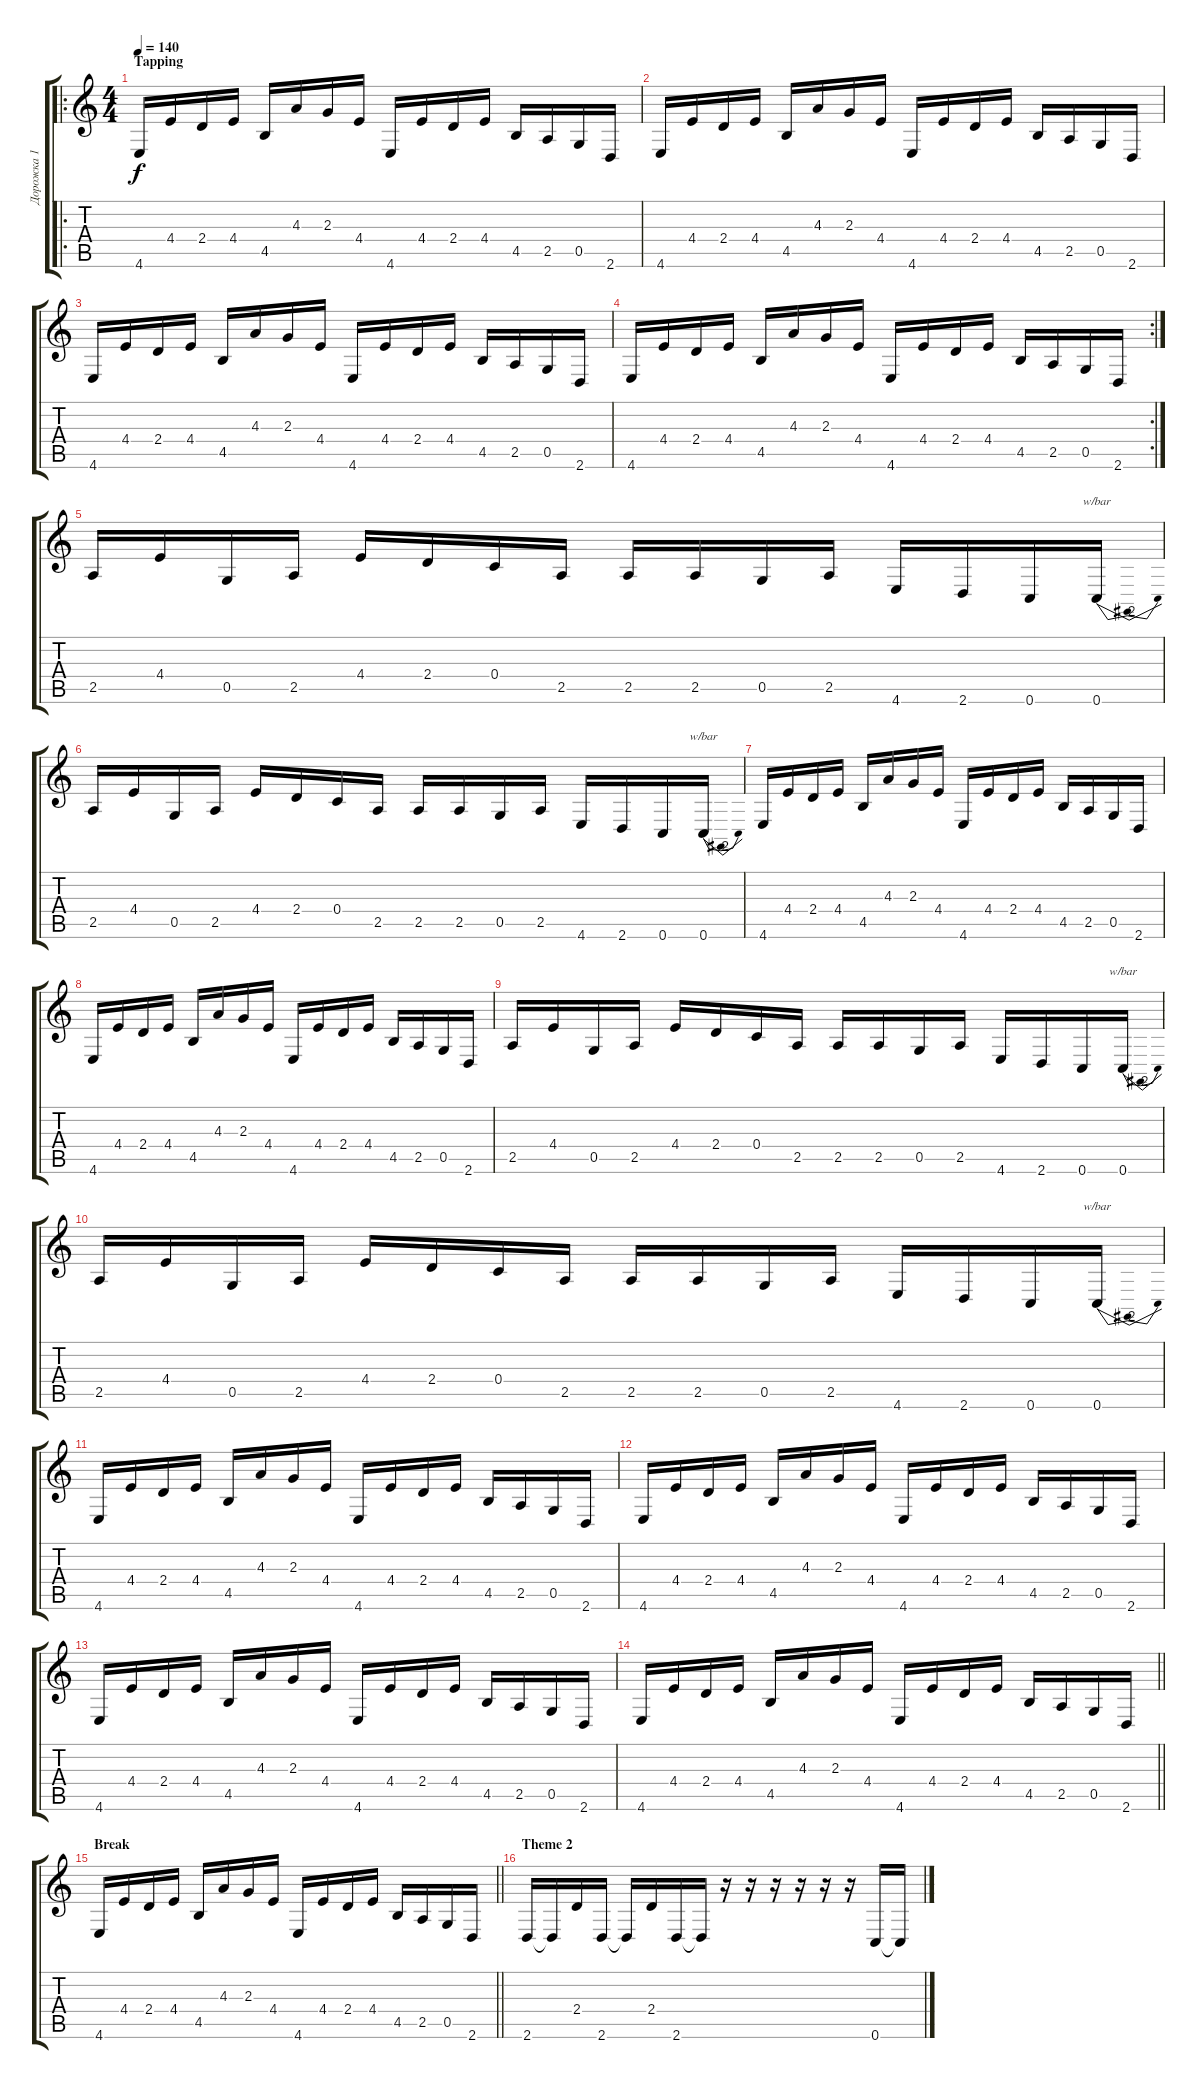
\track ("Дорожка 1" "Дорожка 1") {instrument synthbass1}
\staff {score tabs}
\tuning (D4 A3 F3 C3 G2 C2) {hide}
\ro
\ts (4 4)
\section ("" "Tapping ")
\tempo 140
\clef g2
\ks c
4.6.16{dy f} 4.4.16 2.4.16 4.4.16 4.5.16 4.3.16 2.3.16 4.4.16 4.6.16 4.4.16 2.4.16 4.4.16 4.5.16 2.5.16 0.5.16 2.6.16 |
4.6.16 4.4.16 2.4.16 4.4.16 4.5.16 4.3.16 2.3.16 4.4.16 4.6.16 4.4.16 2.4.16 4.4.16 4.5.16 2.5.16 0.5.16 2.6.16 |
4.6.16 4.4.16 2.4.16 4.4.16 4.5.16 4.3.16 2.3.16 4.4.16 4.6.16 4.4.16 2.4.16 4.4.16 4.5.16 2.5.16 0.5.16 2.6.16 |
\rc 2
4.6.16 4.4.16 2.4.16 4.4.16 4.5.16 4.3.16 2.3.16 4.4.16 4.6.16 4.4.16 2.4.16 4.4.16 4.5.16 2.5.16 0.5.16 2.6.16 |
2.5.16 4.4.16 0.5.16 2.5.16 4.4.16 2.4.16 0.4.16 2.5.16 2.5.16 2.5.16 0.5.16 2.5.16 4.6.16 2.6.16 0.6.16 0.6.16{tbe (dip default 0 0 30 -8 60 0)} |
2.5.16 4.4.16 0.5.16 2.5.16 4.4.16 2.4.16 0.4.16 2.5.16 2.5.16 2.5.16 0.5.16 2.5.16 4.6.16 2.6.16 0.6.16 0.6.16{tbe (dip default 0 0 30 -8 60 0)} |
4.6.16 4.4.16 2.4.16 4.4.16 4.5.16 4.3.16 2.3.16 4.4.16 4.6.16 4.4.16 2.4.16 4.4.16 4.5.16 2.5.16 0.5.16 2.6.16 |
4.6.16 4.4.16 2.4.16 4.4.16 4.5.16 4.3.16 2.3.16 4.4.16 4.6.16 4.4.16 2.4.16 4.4.16 4.5.16 2.5.16 0.5.16 2.6.16 |
2.5.16 4.4.16 0.5.16 2.5.16 4.4.16 2.4.16 0.4.16 2.5.16 2.5.16 2.5.16 0.5.16 2.5.16 4.6.16 2.6.16 0.6.16 0.6.16{tbe (dip default 0 0 30 -8 60 0)} |
2.5.16 4.4.16 0.5.16 2.5.16 4.4.16 2.4.16 0.4.16 2.5.16 2.5.16 2.5.16 0.5.16 2.5.16 4.6.16 2.6.16 0.6.16 0.6.16{tbe (dip default 0 0 30 -8 60 0)} |
4.6.16 4.4.16 2.4.16 4.4.16 4.5.16 4.3.16 2.3.16 4.4.16 4.6.16 4.4.16 2.4.16 4.4.16 4.5.16 2.5.16 0.5.16 2.6.16 |
4.6.16 4.4.16 2.4.16 4.4.16 4.5.16 4.3.16 2.3.16 4.4.16 4.6.16 4.4.16 2.4.16 4.4.16 4.5.16 2.5.16 0.5.16 2.6.16 |
4.6.16 4.4.16 2.4.16 4.4.16 4.5.16 4.3.16 2.3.16 4.4.16 4.6.16 4.4.16 2.4.16 4.4.16 4.5.16 2.5.16 0.5.16 2.6.16 |
\barLineRight lightlight
4.6.16 4.4.16 2.4.16 4.4.16 4.5.16 4.3.16 2.3.16 4.4.16 4.6.16 4.4.16 2.4.16 4.4.16 4.5.16 2.5.16 0.5.16 2.6.16 |
\section ("" "Break")
\barLineRight lightlight
4.6.16 4.4.16 2.4.16 4.4.16 4.5.16 4.3.16 2.3.16 4.4.16 4.6.16 4.4.16 2.4.16 4.4.16 4.5.16 2.5.16 0.5.16 2.6.16 |
\section ("" "Theme 2")
2.6.16 2.6{t}.16 2.4.16 2.6.16 2.6{t}.16 2.4.16 2.6.16 2.6{t}.16 r.16 r.16 r.16 r.16 r.16 r.16 0.6.16 0.6{t}.16
